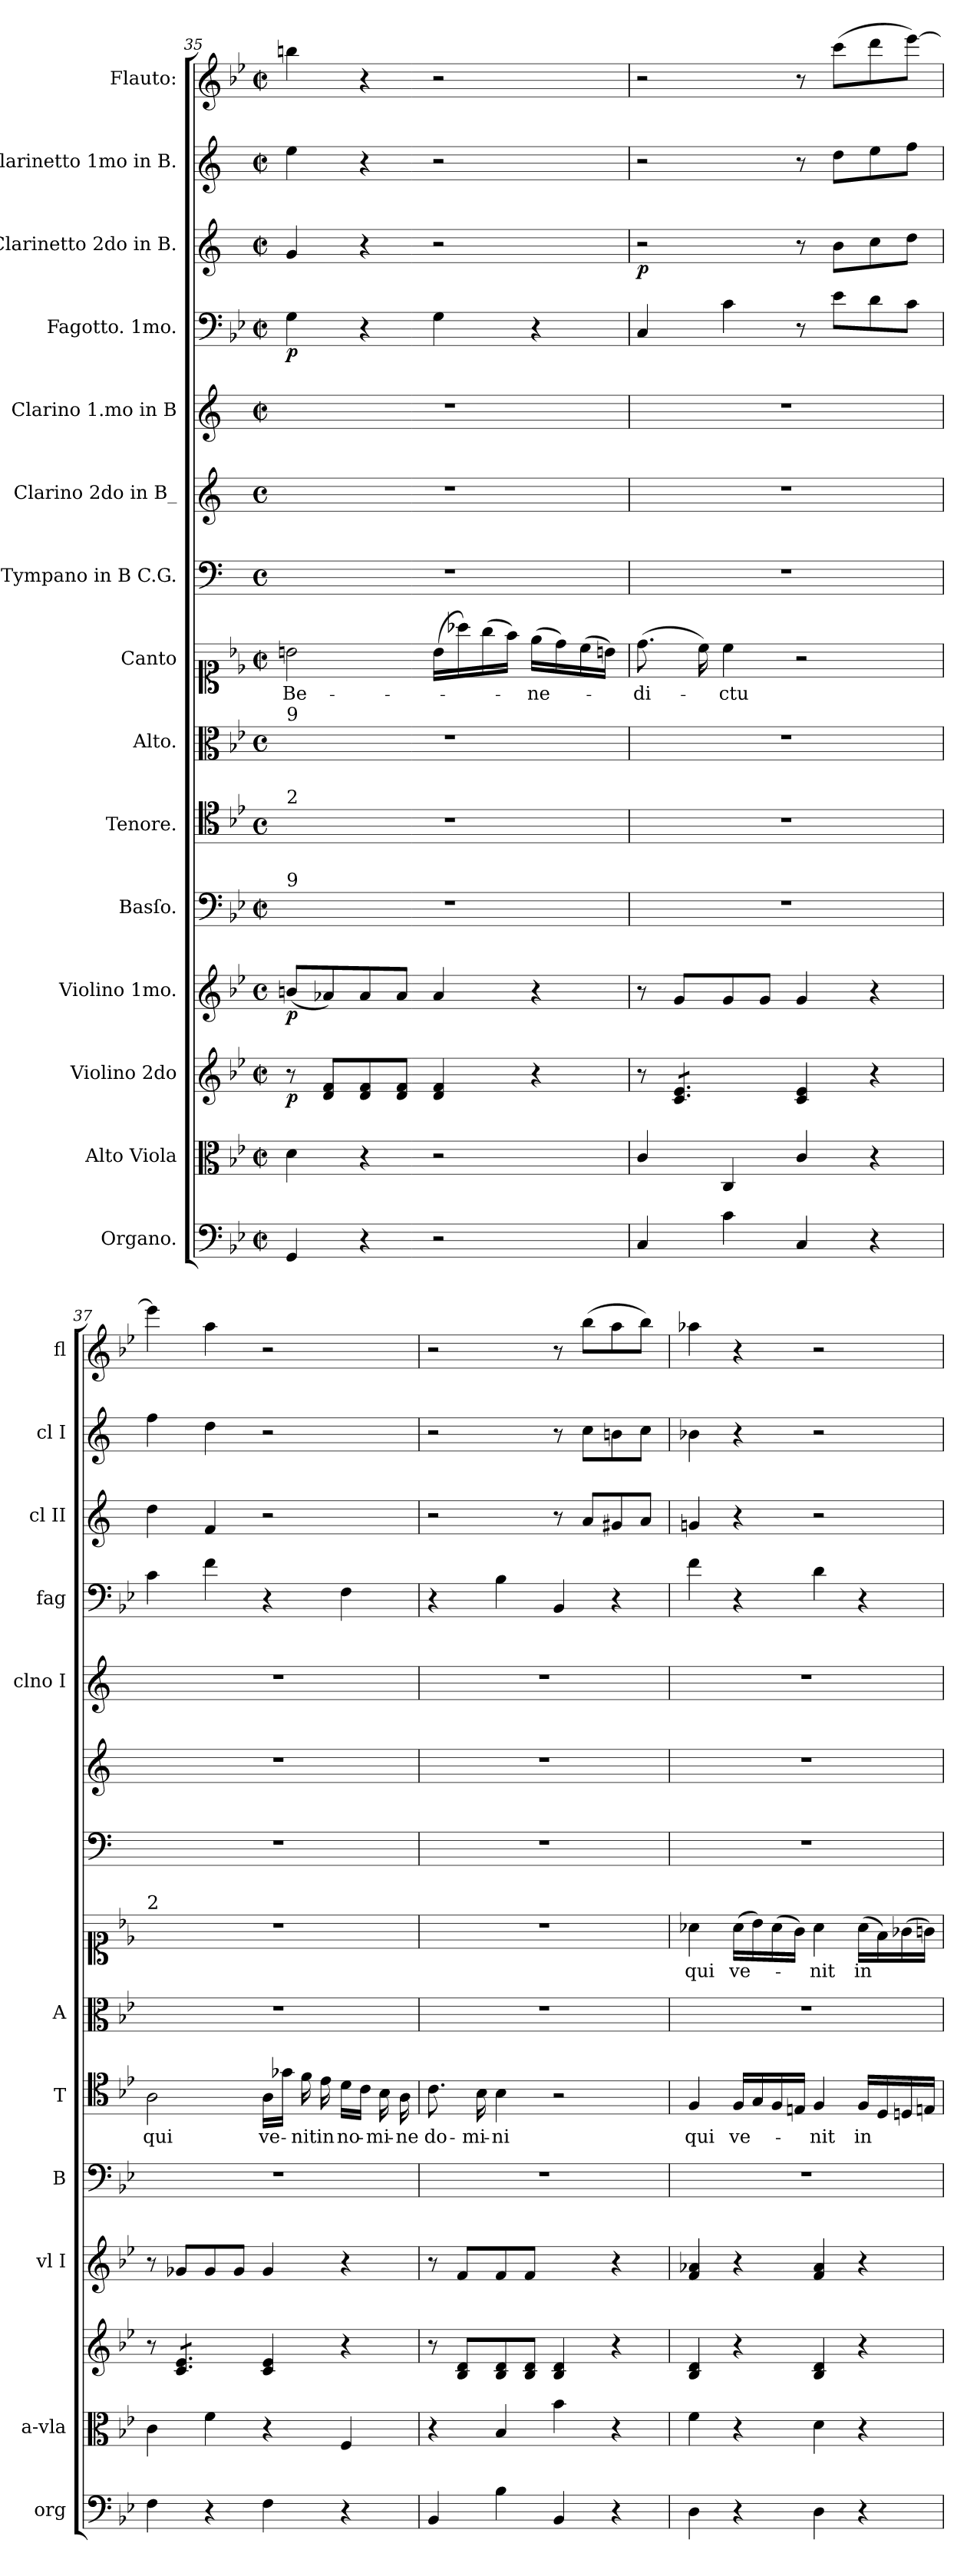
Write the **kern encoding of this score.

**kern	**kern	**kern	**dynam	**kern	**dynam	**kern	**kern	**text	**kern	**kern	**text	**kern	**kern	**kern	**kern	**dynam	**kern	**dynam	**kern	**kern
*part15	*part14	*part13	*part13	*part12	*part12	*part11	*part10	*part10	*part9	*part8	*part8	*part7	*part6	*part5	*part4	*part4	*part3	*part3	*part2	*part1
*staff15	*staff14	*staff13	*staff13	*staff12	*staff12	*staff11	*staff10	*staff10	*staff9	*staff8	*staff8	*staff7	*staff6	*staff5	*staff4	*staff4	*staff3	*staff3	*staff2	*staff1
*I"Organo.	*I"Alto Viola	*I"Violino 2do	*	*I"Violino 1mo.	*	*I"Basſo.	*I"Tenore.	*	*I"Alto.	*I"Canto	*	*I"Tympano in B C.G.	*I"Clarino 2do in B_	*I"Clarino 1.mo in B	*I"Fagotto. 1mo.	*	*I"Clarinetto 2do in B.	*	*I"Clarinetto 1mo in B.	*I"Flauto:
*I'org	*I'a-vla	*	*	*I'vl I	*	*I'B	*I'T	*	*I'A	*	*	*	*	*I'clno I	*I'fag	*	*I'cl II	*	*I'cl I	*I'fl
*clefF4	*clefC3	*clefG2	*	*clefG2	*	*clefF4	*clefC4	*	*clefC3	*clefC1	*	*clefF4	*clefG2	*clefG2	*clefF4	*	*clefG2	*	*clefG2	*clefG2
*	*	*	*	*	*	*	*	*	*	*	*	*ITrd1c2	*ITrd1c2	*ITrd1c2	*	*	*ITrd1c2	*	*ITrd1c2	*
*k[b-e-]	*k[b-e-]	*k[b-e-]	*	*k[b-e-]	*	*k[b-e-]	*k[b-e-]	*	*k[b-e-]	*k[b-e-]	*	*k[b-e-]	*k[b-e-]	*k[b-e-]	*k[b-e-]	*	*k[b-e-]	*	*k[b-e-]	*k[b-e-]
*B-:	*B-:	*B-:	*	*B-:	*	*B-:	*B-:	*	*B-:	*B-:	*	*	*	*	*B-:	*	*	*	*	*B-:
*M2/2	*M2/2	*M2/2	*	*M2/2	*	*M2/2	*M2/2	*	*M2/2	*M2/2	*	*M2/2	*M2/2	*M2/2	*M2/2	*	*M2/2	*	*M2/2	*M2/2
*met(c|)	*met(c|)	*met(c|)	*	*met(c)	*	*met(c|)	*met(c)	*	*met(c)	*met(c|)	*	*met(c)	*met(c)	*met(c|)	*met(c|)	*	*met(c|)	*	*met(c|)	*met(c|)
=35	=35	=35	=35	=35	=35	=35	=35	=35	=35	=35	=35	=35	=35	=35	=35	=35	=35	=35	=35	=35
!	!	!	!	!	!	!	!	!	!LO:TX:a:t=9	!	!	!	!	!	!	!	!	!	!	!
!	!	!	!	!	!	!	!LO:TX:a:t=2	!	!	!	!	!	!	!	!	!	!	!	!	!
!	!	!	!	!	!	!LO:TX:a:t=9	!	!	!	!	!	!	!	!	!	!	!	!	!	!
4GG/	4d\	8r	p	(8bn/L	p	1r	1r	.	1r	2bn\	Be-	1r	1r	1r	4G\	p	4f/	.	4dd\	4bbn\
.	.	8d/ 8f/L	.	8a-X/)	.	.	.	.	.	.	.	.	.	.	.	.	.	.	.	.
4r	4r	8d/ 8f/	.	8a-/	.	.	.	.	.	.	.	.	.	.	4r	.	4r	.	4r	4r
.	.	8d/ 8f/J	.	8a-/J	.	.	.	.	.	.	.	.	.	.	.	.	.	.	.	.
2r	2r	4d/ 4f/	.	4a-/	.	.	.	.	.	(16b\LL	.	.	.	.	4G\	.	2r	.	2r	2r
.	.	.	.	.	.	.	.	.	.	16aa-X\)	.	.	.	.	.	.	.	.	.	.
.	.	.	.	.	.	.	.	.	.	(16gg\	.	.	.	.	.	.	.	.	.	.
.	.	.	.	.	.	.	.	.	.	16ff\JJ)	.	.	.	.	.	.	.	.	.	.
.	.	4r	.	4r	.	.	.	.	.	(16ee-\LL	-ne-	.	.	.	4r	.	.	.	.	.
.	.	.	.	.	.	.	.	.	.	16dd\)	.	.	.	.	.	.	.	.	.	.
.	.	.	.	.	.	.	.	.	.	(16cc\	.	.	.	.	.	.	.	.	.	.
.	.	.	.	.	.	.	.	.	.	16bn\JJ)	.	.	.	.	.	.	.	.	.	.
=36	=36	=36	=36	=36	=36	=36	=36	=36	=36	=36	=36	=36	=36	=36	=36	=36	=36	=36	=36	=36
4C/	4c/	8r	.	8r	.	1r	1r	.	1r	(8.dd\	-di-	1r	1r	1r	4C/	.	2r	p	2r	2r
*	*	*tremolo	*	*	*	*	*	*	*	*	*	*	*	*	*	*	*	*	*	*
.	.	8c/ 8e-/L	.	8g/L	.	.	.	.	.	.	.	.	.	.	.	.	.	.	.	.
.	.	.	.	.	.	.	.	.	.	16cc\)	.	.	.	.	.	.	.	.	.	.
4c\	4C/	8c/ 8e-/	.	8g/	.	.	.	.	.	4cc\	-ctu	.	.	.	4c\	.	.	.	.	.
.	.	8c/ 8e-/J	.	8g/J	.	.	.	.	.	.	.	.	.	.	.	.	.	.	.	.
*	*	*Xtremolo	*	*	*	*	*	*	*	*	*	*	*	*	*	*	*	*	*	*
4C/	4c/	4c/ 4e-/	.	4g/	.	.	.	.	.	2r	.	.	.	.	8r	.	8r	.	8r	8r
.	.	.	.	.	.	.	.	.	.	.	.	.	.	.	8e-\L	.	8a\L	.	8cc\L	(8ccc\L
4r	4r	4r	.	4r	.	.	.	.	.	.	.	.	.	.	8d\	.	8b-\	.	8dd\	8ddd\
.	.	.	.	.	.	.	.	.	.	.	.	.	.	.	8c\J	.	8cc\J	.	8ee-\J	[8eee-\J)
=37	=37	=37	=37	=37	=37	=37	=37	=37	=37	=37	=37	=37	=37	=37	=37	=37	=37	=37	=37	=37
!	!	!	!	!	!	!	!	!	!	!LO:TX:a:t=2	!	!	!	!	!	!	!	!	!	!
4F\	4c\	8r	.	8r	.	1r	2A\	qui	1r	1r	.	1r	1r	1r	4c\	.	4cc\	.	4ee-\	4eee-\]
*	*	*tremolo	*	*	*	*	*	*	*	*	*	*	*	*	*	*	*	*	*	*
.	.	8c/ 8e-/L	.	8g-X/L	.	.	.	.	.	.	.	.	.	.	.	.	.	.	.	.
4r	4f\	8c/ 8e-/	.	8g-/	.	.	.	.	.	.	.	.	.	.	4f\	.	4e-/	.	4cc\	4aa\
.	.	8c/ 8e-/J	.	8g-/J	.	.	.	.	.	.	.	.	.	.	.	.	.	.	.	.
*	*	*Xtremolo	*	*	*	*	*	*	*	*	*	*	*	*	*	*	*	*	*	*
4F\	4r	4c/ 4e-/	.	4g-/	.	.	16A\LL	ve-	.	.	.	.	.	.	4r	.	2r	.	2r	2r
.	.	.	.	.	.	.	16g-X\JJ	.	.	.	.	.	.	.	.	.	.	.	.	.
.	.	.	.	.	.	.	16f\	-nit	.	.	.	.	.	.	.	.	.	.	.	.
.	.	.	.	.	.	.	16e-\	in	.	.	.	.	.	.	.	.	.	.	.	.
4r	4F/	4r	.	4r	.	.	16d\LL	no-	.	.	.	.	.	.	4F\	.	.	.	.	.
.	.	.	.	.	.	.	16c\JJ	.	.	.	.	.	.	.	.	.	.	.	.	.
.	.	.	.	.	.	.	16B-\	-mi-	.	.	.	.	.	.	.	.	.	.	.	.
.	.	.	.	.	.	.	16A\	-ne	.	.	.	.	.	.	.	.	.	.	.	.
=38	=38	=38	=38	=38	=38	=38	=38	=38	=38	=38	=38	=38	=38	=38	=38	=38	=38	=38	=38	=38
4BB-/	4r	8r	.	8r	.	1r	8.c\	do-	1r	1r	.	1r	1r	1r	4r	.	2r	.	2r	2r
.	.	8B-/ 8d/L	.	8f/L	.	.	.	.	.	.	.	.	.	.	.	.	.	.	.	.
.	.	.	.	.	.	.	16B-\	-mi-	.	.	.	.	.	.	.	.	.	.	.	.
4B-\	4B-/	8B-/ 8d/	.	8f/	.	.	4B-\	-ni	.	.	.	.	.	.	4B-\	.	.	.	.	.
.	.	8B-/ 8d/J	.	8f/J	.	.	.	.	.	.	.	.	.	.	.	.	.	.	.	.
4BB-/	4b-\	4B-/ 4d/	.	4ryy	.	.	2r	.	.	.	.	.	.	.	4BB-/	.	8r	.	8r	8r
.	.	.	.	.	.	.	.	.	.	.	.	.	.	.	.	.	8g/L	.	8b-\L	(8bb-\L
4r	4r	4r	.	4r	.	.	.	.	.	.	.	.	.	.	4r	.	8f#X/	.	8an\	8aa\
.	.	.	.	.	.	.	.	.	.	.	.	.	.	.	.	.	8g/J	.	8b-\J	8bb-\J)
=39	=39	=39	=39	=39	=39	=39	=39	=39	=39	=39	=39	=39	=39	=39	=39	=39	=39	=39	=39	=39
4D\	4f\	4B-/ 4d/	.	4f/ 4a-X/	.	1r	4F/	qui	1r	4a-X\	qui	1r	1r	1r	4f\	.	4fn/	.	4a-X\	4aa-X\
4r	4r	4r	.	4r	.	.	16F/LL	ve-	.	(16a-\LL	ve-	.	.	.	4r	.	4r	.	4r	4r
.	.	.	.	.	.	.	16G/	.	.	16b-\)	.	.	.	.	.	.	.	.	.	.
.	.	.	.	.	.	.	16F/	.	.	(16a-\	.	.	.	.	.	.	.	.	.	.
.	.	.	.	.	.	.	16En/JJ	.	.	16g\JJ)	.	.	.	.	.	.	.	.	.	.
4D\	4d\	4B-/ 4d/	.	4f/ 4a-/	.	.	4F/	-nit	.	4a-\	-nit	.	.	.	4d\	.	2r	.	2r	2r
4r	4r	4r	.	4r	.	.	16F/LL	in	.	(16a-\LL	in	.	.	.	4r	.	.	.	.	.
.	.	.	.	.	.	.	16D/	.	.	16f\)	.	.	.	.	.	.	.	.	.	.
.	.	.	.	.	.	.	16Dn/	.	.	(16g-X\	.	.	.	.	.	.	.	.	.	.
.	.	.	.	.	.	.	16En/JJ	.	.	16gn\JJ)	.	.	.	.	.	.	.	.	.	.
=	=	=	=	=	=	=	=	=	=	=	=	=	=	=	=	=	=	=	=	=
*-	*-	*-	*-	*-	*-	*-	*-	*-	*-	*-	*-	*-	*-	*-	*-	*-	*-	*-	*-	*-
